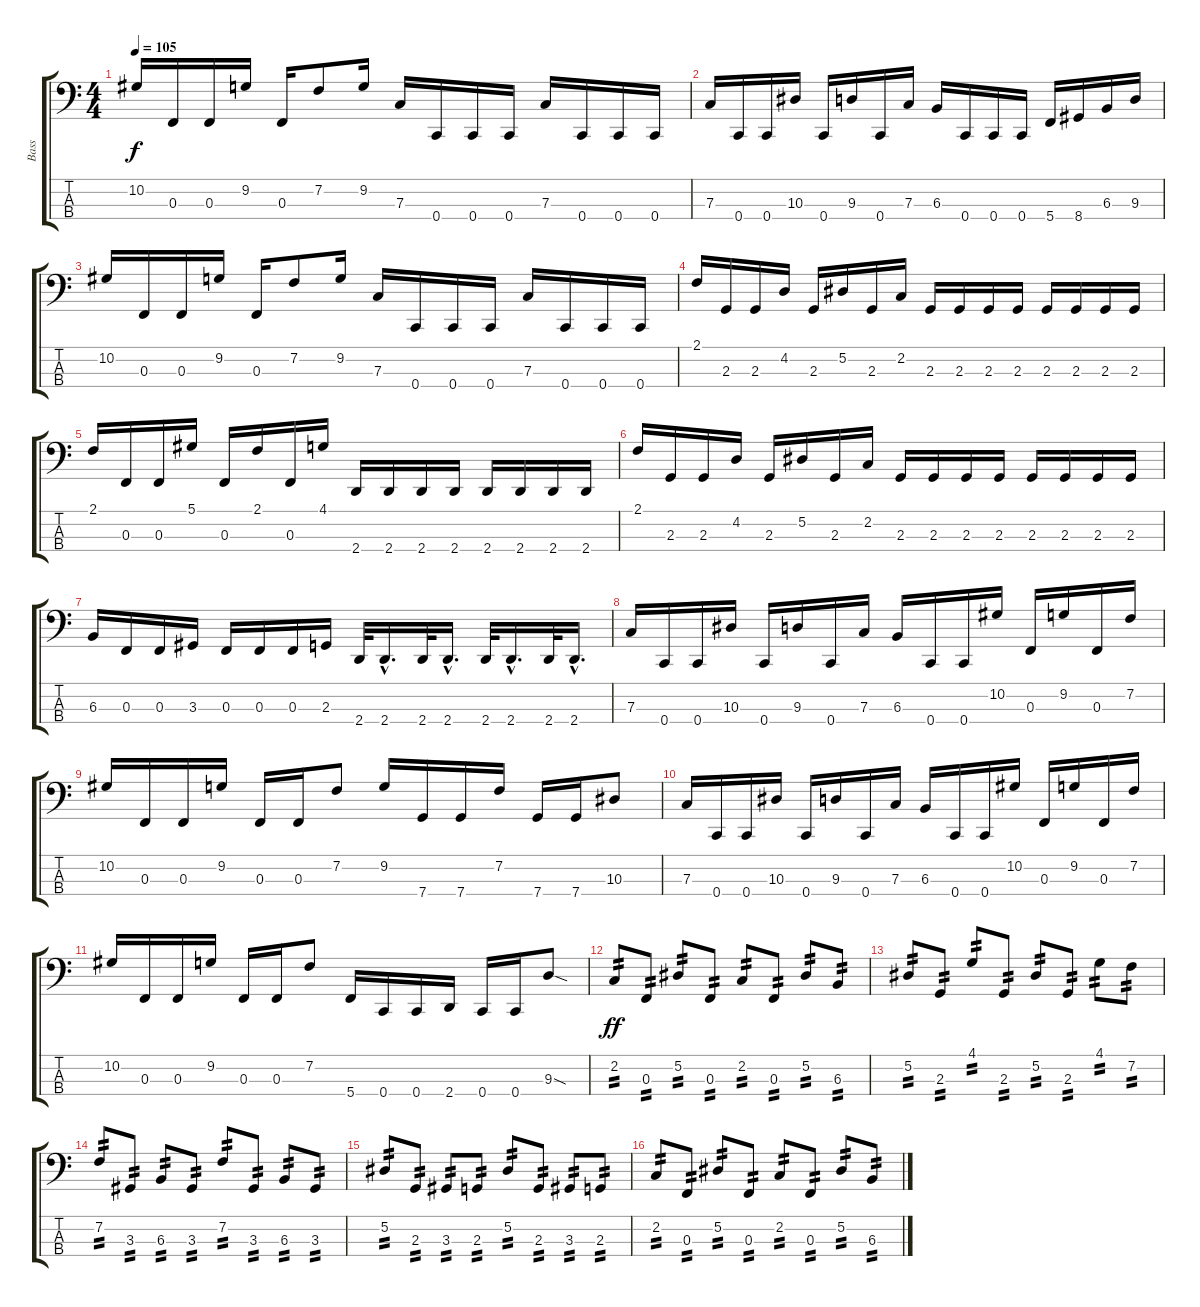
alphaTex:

\track ("Bass" "Bass") {instrument electricbasspick}
\staff {score tabs}
\tuning (Eb2 Bb1 F1 C1) {hide}
\ts (4 4)
\tempo 105
\clef f4
\ks c
10.2.16{dy f} 0.3.16 0.3.16 9.2.16 0.3.16 7.2.8 9.2.16 7.3.16 0.4.16 0.4.16 0.4.16 7.3.16 0.4.16 0.4.16 0.4.16 |
7.3.16 0.4.16 0.4.16 10.3.16 0.4.16 9.3.16 0.4.16 7.3.16 6.3.16 0.4.16 0.4.16 0.4.16 5.4.16 8.4.16 6.3.16 9.3.16 |
10.2.16 0.3.16 0.3.16 9.2.16 0.3.16 7.2.8 9.2.16 7.3.16 0.4.16 0.4.16 0.4.16 7.3.16 0.4.16 0.4.16 0.4.16 |
2.1.16 2.3.16 2.3.16 4.2.16 2.3.16 5.2.16 2.3.16 2.2.16 2.3.16 2.3.16 2.3.16 2.3.16 2.3.16 2.3.16 2.3.16 2.3.16 |
2.1.16 0.3.16 0.3.16 5.1.16 0.3.16 2.1.16 0.3.16 4.1.16 2.4.16 2.4.16 2.4.16 2.4.16 2.4.16 2.4.16 2.4.16 2.4.16 |
2.1.16 2.3.16 2.3.16 4.2.16 2.3.16 5.2.16 2.3.16 2.2.16 2.3.16 2.3.16 2.3.16 2.3.16 2.3.16 2.3.16 2.3.16 2.3.16 |
6.3.16 0.3.16 0.3.16 3.3.16 0.3.16 0.3.16 0.3.16 2.3.16 2.4.32 2.4{hac}.16{d} 2.4.32 2.4{hac}.16{d} 2.4.32 2.4{hac}.16{d} 2.4.32 2.4{hac}.16{d} |
7.3.16 0.4.16 0.4.16 10.3.16 0.4.16 9.3.16 0.4.16 7.3.16 6.3.16 0.4.16 0.4.16 10.2.16 0.3.16 9.2.16 0.3.16 7.2.16 |
10.2.16 0.3.16 0.3.16 9.2.16 0.3.16 0.3.16 7.2.8 9.2.16 7.4.16 7.4.16 7.2.16 7.4.16 7.4.16 10.3.8 |
7.3.16 0.4.16 0.4.16 10.3.16 0.4.16 9.3.16 0.4.16 7.3.16 6.3.16 0.4.16 0.4.16 10.2.16 0.3.16 9.2.16 0.3.16 7.2.16 |
10.2.16 0.3.16 0.3.16 9.2.16 0.3.16 0.3.16 7.2.8 5.4.16 0.4.16 0.4.16 2.4.16 0.4.16 0.4.16 9.3{sod}.8 |
2.2.8{tp 2 dy ff} 0.3.8{tp 2} 5.2.8{tp 2} 0.3.8{tp 2} 2.2.8{tp 2} 0.3.8{tp 2} 5.2.8{tp 2} 6.3.8{tp 2} |
5.2.8{tp 2} 2.3.8{tp 2} 4.1.8{tp 2} 2.3.8{tp 2} 5.2.8{tp 2} 2.3.8{tp 2} 4.1.8{tp 2} 7.2.8{tp 2} |
7.2.8{tp 2} 3.3.8{tp 2} 6.3.8{tp 2} 3.3.8{tp 2} 7.2.8{tp 2} 3.3.8{tp 2} 6.3.8{tp 2} 3.3.8{tp 2} |
5.2.8{tp 2} 2.3.8{tp 2} 3.3.8{tp 2} 2.3.8{tp 2} 5.2.8{tp 2} 2.3.8{tp 2} 3.3.8{tp 2} 2.3.8{tp 2} |
2.2.8{tp 2} 0.3.8{tp 2} 5.2.8{tp 2} 0.3.8{tp 2} 2.2.8{tp 2} 0.3.8{tp 2} 5.2.8{tp 2} 6.3.8{tp 2}
